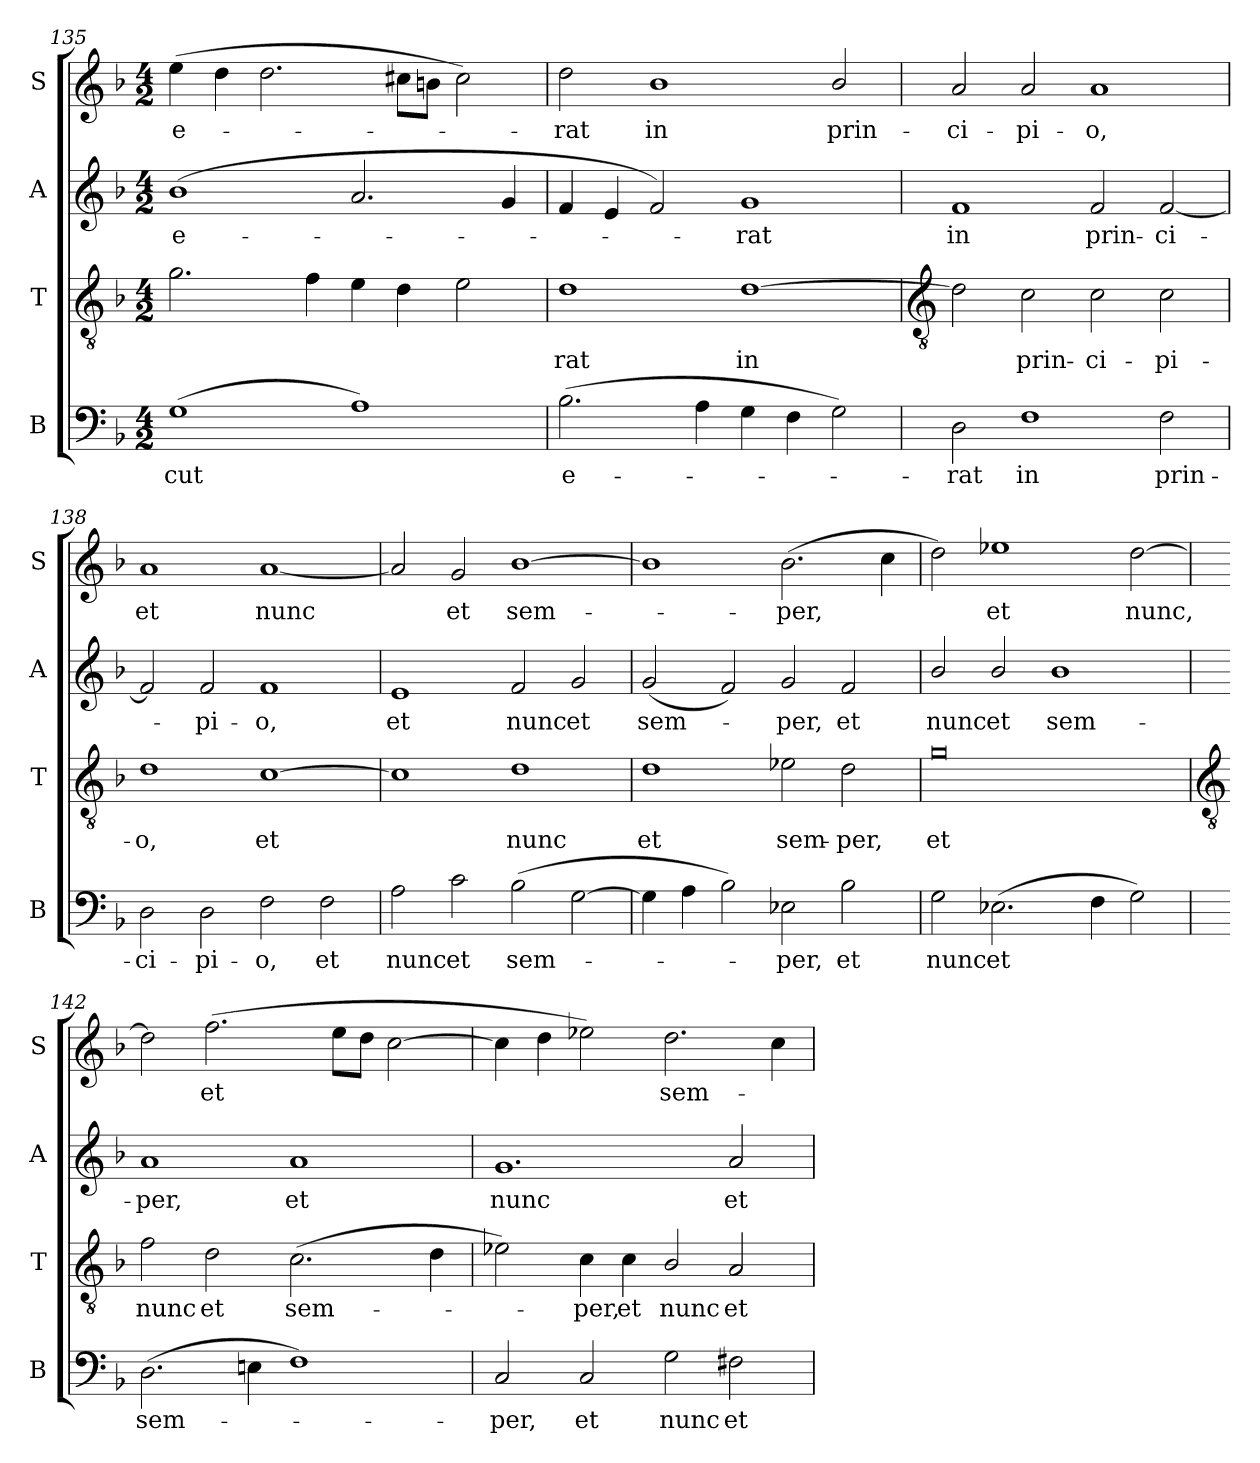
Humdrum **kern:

**kern	**text	**kern	**text	**kern	**text	**kern	**text
*part4	*part4	*part3	*part3	*part2	*part2	*part1	*part1
*staff4	*staff4	*staff3	*staff3	*staff2	*staff2	*staff1	*staff1
*I"B	*	*I"T	*	*I"A	*	*I"S	*
*I'B	*	*I'T	*	*I'A	*	*I'S	*
*clefF4	*	*clefGv2	*	*clefG2	*	*clefG2	*
*k[b-]	*	*k[b-]	*	*k[b-]	*	*k[b-]	*
*F:	*	*F:	*	*F:	*	*F:	*
*M4/2	*	*M4/2	*	*M4/2	*	*M4/2	*
=135	=135	=135	=135	=135	=135	=135	=135
!	!LO:LY:b	!	!	!	!LO:LY:b	!	!LO:LY:b
(>1G	-cut	2.g	.	(<1b-	e-	(>4ee	e-
.	.	.	.	.	.	4dd	.
.	.	.	.	.	.	2.dd	.
.	.	4f	.	.	.	.	.
1A)	.	4e	.	2.a	.	.	.
.	.	4d	.	.	.	8cc#XL	.
.	.	.	.	.	.	8bnJ	.
.	.	2e	.	.	.	2cc#)	.
.	.	.	.	4g	.	.	.
=136	=136	=136	=136	=136	=136	=136	=136
!	!LO:LY:b	!	!LO:LY:b	!	!	!	!LO:LY:b
(>2.B-	e-	1d	rat	4f	.	2dd	rat
.	.	.	.	4e	.	.	.
!	!	!	!	!	!	!	!LO:LY:b
.	.	.	.	2f)	.	1b-	in
4A	.	.	.	.	.	.	.
!	!	!	!LO:LY:b	!	!LO:LY:b	!	!
4G	.	[1d	in	1g	rat	.	.
4F	.	.	.	.	.	.	.
!	!	!	!	!	!	!	!LO:LY:b
2G)	.	.	.	.	.	2b-/	prin-
!!LO:LB:g=z
=137	=137	=137	=137	=137	=137	=137	=137
*	*	*clefGv2	*	*	*	*	*
!	!LO:LY:b	!	!	!	!LO:LY:b	!	!LO:LY:b
2D	rat	2d]	.	1f	in	2a	-ci-
!	!LO:LY:b	!	!LO:LY:b	!	!	!	!LO:LY:b
1F	in	2c	prin-	.	.	2a	-pi-
!	!	!	!LO:LY:b	!	!LO:LY:b	!	!LO:LY:b
.	.	2c	-ci-	2f	prin-	1a	-o,
!	!LO:LY:b	!	!LO:LY:b	!	!LO:LY:b	!	!
2F	prin-	2c	-pi-	[2f	-ci-	.	.
=138	=138	=138	=138	=138	=138	=138	=138
!	!LO:LY:b	!	!LO:LY:b	!	!	!	!LO:LY:b
2D	-ci-	1d	-o,	2f]	.	1a	et
!	!LO:LY:b	!	!	!	!LO:LY:b	!	!
2D	-pi-	.	.	2f	pi-	.	.
!	!LO:LY:b	!	!LO:LY:b	!	!LO:LY:b	!	!LO:LY:b
2F	-o,	[1c	et	1f	-o,	[1a	nunc
!	!LO:LY:b	!	!	!	!	!	!
2F	et	.	.	.	.	.	.
=139	=139	=139	=139	=139	=139	=139	=139
!	!LO:LY:b	!	!	!	!LO:LY:b	!	!
2A	nunc	1c]	.	1e	et	2a]	.
!	!LO:LY:b	!	!	!	!	!	!LO:LY:b
2c	et	.	.	.	.	2g	et
!	!LO:LY:b	!	!LO:LY:b	!	!LO:LY:b	!	!LO:LY:b
(>2B-	sem-	1d	nunc	2f	nunc	[1b-	sem-
!	!	!	!	!	!LO:LY:b	!	!
[2G	.	.	.	2g	et	.	.
=140	=140	=140	=140	=140	=140	=140	=140
!	!	!	!LO:LY:b	!	!LO:LY:b	!	!
4G]	.	1d	et	(<2g	sem-	1b-]	.
4A	.	.	.	.	.	.	.
2B-)	.	.	.	2f)	.	.	.
!	!LO:LY:b	!	!LO:LY:b	!	!LO:LY:b	!	!LO:LY:b
2E-X	per,	2e-X	sem-	2g	per,	(>2.b-	per,
!	!LO:LY:b	!	!LO:LY:b	!	!LO:LY:b	!	!
2B-	et	2d	-per,	2f	et	.	.
.	.	.	.	.	.	4cc	.
=141	=141	=141	=141	=141	=141	=141	=141
!	!LO:LY:b	!	!LO:LY:b	!	!LO:LY:b	!	!
2G	nunc	0g	et	2b-/	nunc	2dd)	.
!	!LO:LY:b	!	!	!	!LO:LY:b	!	!LO:LY:b
(>2.E-X	et	.	.	2b-/	et	1ee-X	et
!	!	!	!	!	!LO:LY:b	!	!
.	.	.	.	1b-	sem-	.	.
4F	.	.	.	.	.	.	.
!	!	!	!	!	!	!	!LO:LY:b
2G)	.	.	.	.	.	[2dd	nunc,
!!LO:LB:g=z
=142	=142	=142	=142	=142	=142	=142	=142
*	*	*clefGv2	*	*	*	*	*
!	!LO:LY:b	!	!LO:LY:b	!	!LO:LY:b	!	!
(>2.D	sem-	2f	nunc	1a	-per,	2dd]	.
!	!	!	!LO:LY:b	!	!	!	!LO:LY:b
.	.	2d	et	.	.	(>2.ff	et
4En	.	.	.	.	.	.	.
!	!	!	!LO:LY:b	!	!LO:LY:b	!	!
1F)	.	(>2.c	sem-	1a	et	.	.
.	.	.	.	.	.	8eeL	.
.	.	.	.	.	.	8ddJ	.
.	.	.	.	.	.	[2cc	.
.	.	4d	.	.	.	.	.
=143	=143	=143	=143	=143	=143	=143	=143
!	!LO:LY:b	!	!	!	!LO:LY:b	!	!
2C	per,	2e-X)	.	1.g	nunc	4cc]	.
.	.	.	.	.	.	4dd	.
!	!LO:LY:b	!	!LO:LY:b	!	!	!	!
2C	et	4c	per,	.	.	2ee-X)	.
!	!	!	!LO:LY:b	!	!	!	!
.	.	4c	et	.	.	.	.
!	!LO:LY:b	!	!LO:LY:b	!	!	!	!LO:LY:b
2G	nunc	2B-/	nunc	.	.	2.dd	sem-
!	!LO:LY:b	!	!LO:LY:b	!	!LO:LY:b	!	!
2F#X	et	2A	et	2a	et	.	.
.	.	.	.	.	.	4cc	.
=	=	=	=	=	=	=	=
*-	*-	*-	*-	*-	*-	*-	*-
